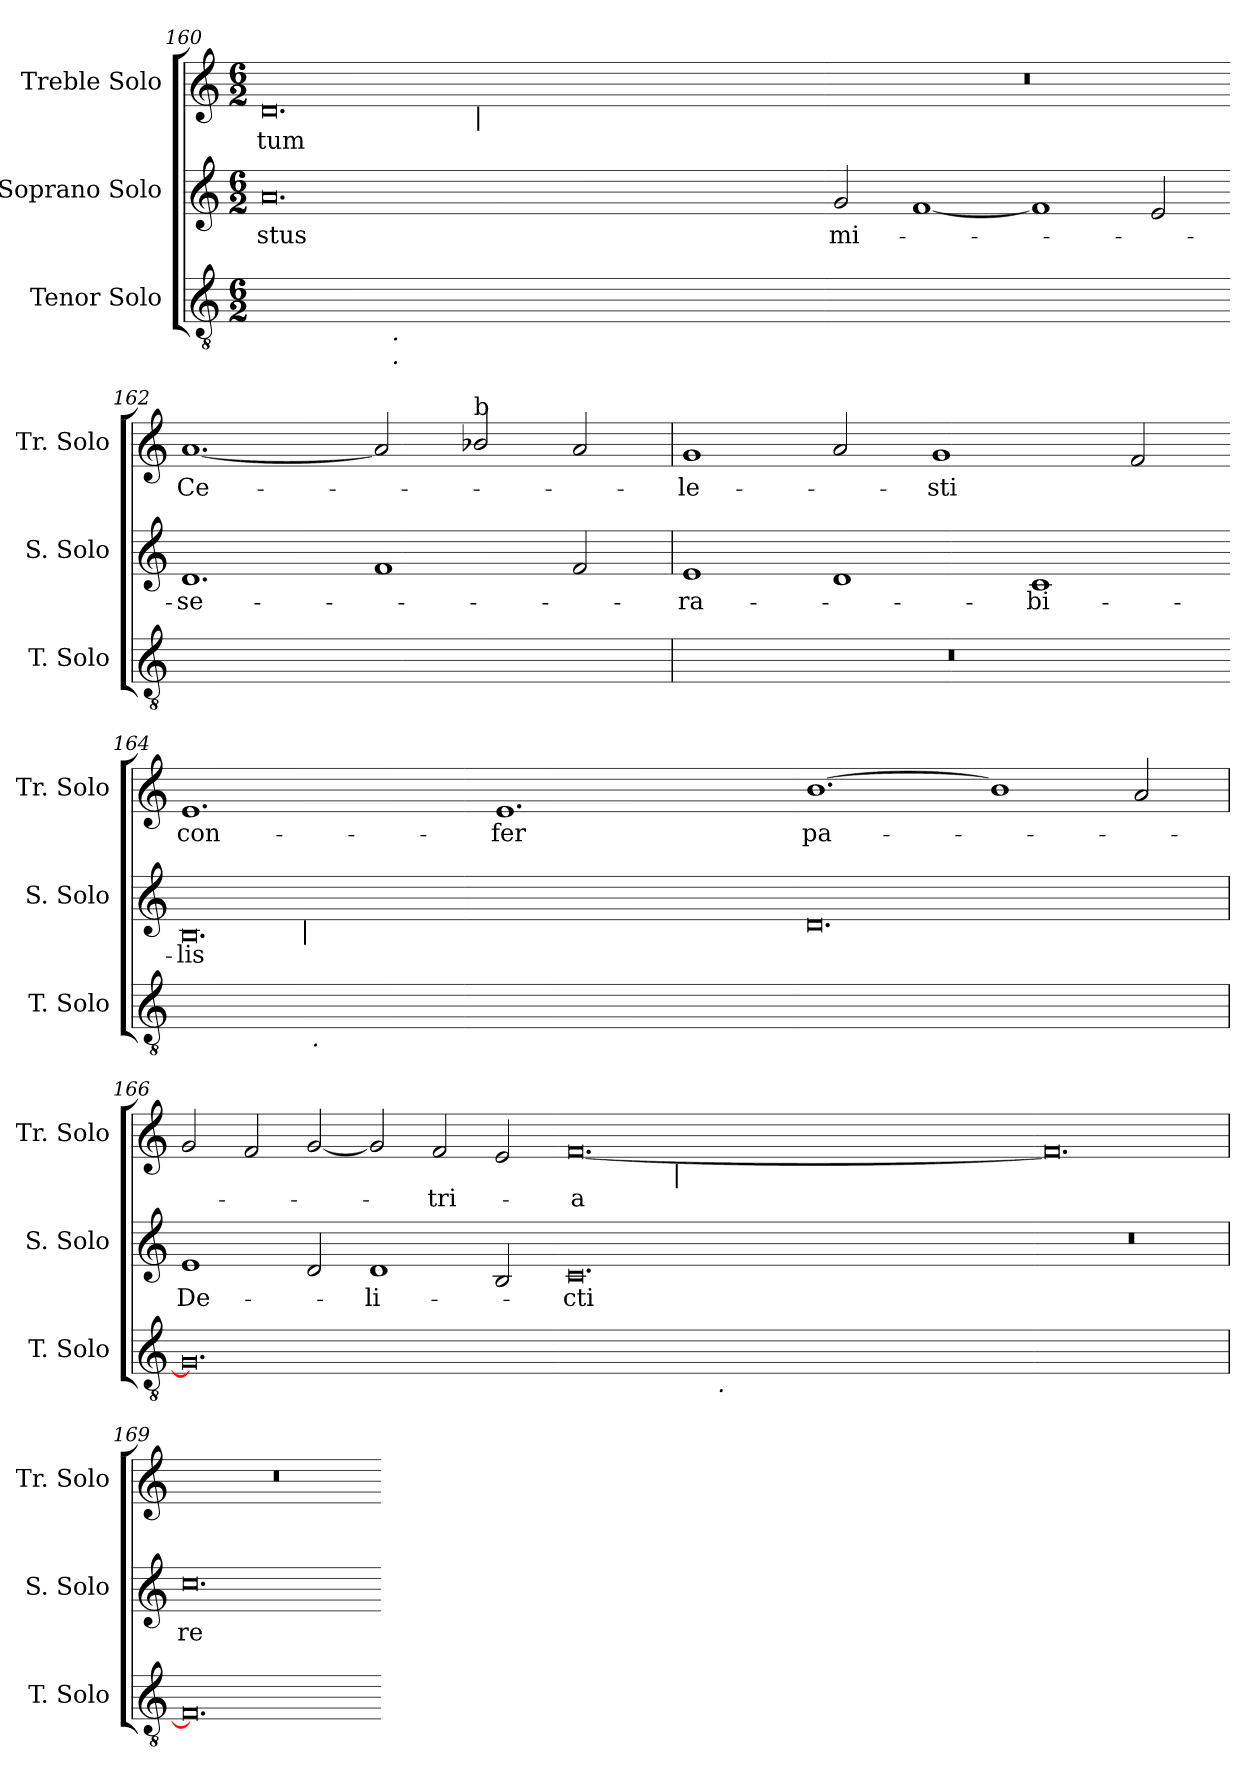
**kern	**kern	**text	**kern	**text
*part3	*part2	*part2	*part1	*part1
*staff3	*staff2	*staff2	*staff1	*staff1
*I"Tenor Solo	*I"Soprano Solo	*	*I"Treble Solo	*
*I'T. Solo	*I'S. Solo	*	*I'Tr. Solo	*
*clefGv2	*clefG2	*	*clefG2	*
*ITrd7c12	*	*	*	*
*k[]	*k[]	*	*k[]	*
*C:	*C:	*	*C:	*
*M6/2	*M6/2	*	*M6/2	*
=160	=160	=160	=160	=160
!	!	!LO:LY:b:color=#000000	!	!
!	!	!	!	!LO:LY:b:color=#000000
*^	*	*	*^	*
[<0.DDiyy	2ryy	0.ai	-stus	0.di	2ryy	-tum
.	16ryy	.	.	.	4ryy	.
.	32ryy	.	.	.	.	.
.	64...ryy	.	.	.	.	.
!	!LO:TX:b:i:t=.	!	!	!	!	!
!	!LO:TX:b:i:t=.	!	!	!	!	!
.	1ryy	.	.	.	.	.
.	.	.	.	.	8ryy	.
.	.	.	.	.	32ryy	.
!	!	!	!	!	!LO:TX:b:i:t=|	!
.	.	.	.	.	1ryy	.
.	1ryy	.	.	.	.	.
.	.	.	.	.	1ryy	.
.	4ryy	.	.	.	.	.
.	8ryy	.	.	.	.	.
.	.	.	.	.	16.ryy	.
.	512ryy	.	.	.	.	.
*v	*v	*	*	*v	*v	*
=161-	=161-	=161-	=161-	=161-
*^	*	*	*^	*
!	!	!	!LO:LY:b:color=#000000	!LO:N:vis=1	!	!
*v	*v	*	*	*v	*v	*
0.DDiyy_<	2gi/	mi-	0.r	.
.	[<1fi	.	.	.
.	1fi]	.	.	.
.	2ei/	.	.	.
=162-	=162-	=162-	=162-	=162-
!	!	!LO:LY:b:color=#000000	!	!
!	!	!	!	!LO:LY:b:color=#000000
0.DDiyy]	1.di	-se-	[<1.ai	Ce-
.	1fi	.	2ai/]	.
!	!	!	!LO:TX:a:t=b	!
.	.	.	2b-i/	.
.	2fi/	.	2ai/	.
!!LO:LB:g=z
=163	=163	=163	=163	=163
!LO:N:vis=1	!	!	!	!
!	!	!LO:LY:b:color=#000000	!	!
!	!	!	!	!LO:LY:b:color=#000000
0.r	1ei	-ra-	1gi	-le-
.	1di	.	2ai/	.
!	!	!	!	!LO:LY:b:color=#000000
.	.	.	1gi	-sti
!	!	!LO:LY:b:color=#000000	!	!
.	1ci	-bi-	.	.
.	.	.	2fi/	.
=164-	=164-	=164-	=164-	=164-
!	!	!LO:LY:b:color=#000000	!	!
!	!	!	!	!LO:LY:b:color=#000000
*^	*^	*	*	*
[<0.GGiyy	4ryy	0.Bi	4ryy	-lis	1.ei	con-
.	8ryy	.	8ryy	.	.	.
.	32ryy	.	64..ryy	.	.	.
!	!	!	!LO:TX:b:i:t=|	!	!	!
.	.	.	1ryy	.	.	.
.	256.ryy	.	.	.	.	.
!	!LO:TX:b:i:t=.	!	!	!	!	!
.	1ryy	.	.	.	.	.
.	.	.	1ryy	.	.	.
.	1ryy	.	.	.	.	.
!	!	!	!	!	!	!LO:LY:b:color=#000000
.	.	.	.	.	1.ei	-fer
.	.	.	2ryy	.	.	.
.	2ryy	.	.	.	.	.
.	.	.	16ryy	.	.	.
.	16ryy	.	.	.	.	.
.	.	.	32ryy	.	.	.
.	64ryy	.	.	.	.	.
.	128ryy	.	.	.	.	.
.	.	.	256ryy	.	.	.
.	512ryy	.	.	.	.	.
*v	*v	*	*	*	*	*
*	*v	*v	*	*	*
=165-	=165-	=165-	=165-	=165-
*^	*^	*	*	*
!	!	!	!	!	!	!LO:LY:b:color=#000000
*v	*v	*	*	*	*	*
*	*v	*v	*	*	*
0.GGiyy_<	0.di	.	[<1.bi	pa-
.	.	.	1bi]	.
.	.	.	2ai/	.
=166	=166	=166	=166	=166
!	!	!LO:LY:b:color=#000000	!	!
0.GGi]	1ei	De-	2gi/	.
.	.	.	2fi/	.
.	2di/	.	[<2gi/	.
!	!	!LO:LY:b:color=#000000	!	!
.	1di	-li-	2gi/]	.
!	!	!	!	!LO:LY:b:color=#000000
.	.	.	2fi/	-tri-
.	2Bi/	.	2ei/	.
=167-	=167-	=167-	=167-	=167-
!	!	!LO:LY:b:color=#000000	!	!
!	!	!	!	!LO:LY:b:color=#000000
*^	*	*	*^	*
([<0.FFiyy	2ryy	0.ci	-cti	[<0.fi	4ryy	-a
.	.	.	.	.	8ryy	.
.	.	.	.	.	16ryy	.
.	.	.	.	.	32ryy	.
.	.	.	.	.	128ryy	.
.	.	.	.	.	512.ryy	.
!	!	!	!	!	!LO:TX:b:i:t=|	!
.	.	.	.	.	1ryy	.
.	8ryy	.	.	.	.	.
.	64ryy	.	.	.	.	.
.	1024ryy	.	.	.	.	.
!	!LO:TX:b:i:t=.	!	!	!	!	!
.	1ryy	.	.	.	.	.
.	.	.	.	.	1ryy	.
.	1ryy	.	.	.	.	.
.	.	.	.	.	2ryy	.
.	4ryy	.	.	.	.	.
.	16ryy	.	.	.	.	.
.	32ryy	.	.	.	.	.
.	.	.	.	.	64ryy	.
.	128...ryy	.	.	.	.	.
.	.	.	.	.	256ryy	.
.	.	.	.	.	1024ryy	.
=168-	=168-	=168-	=168-	=168-	=168-	=168-
!	!	!LO:N:vis=1	!	!	!	!
*v	*v	*	*	*v	*v	*
0.FFiyy_<)	0.r	.	0.fi]	.
!!LO:LB:g=z
=169	=169	=169	=169	=169
!	!	!LO:LY:b:color=#000000	!LO:N:vis=1	!
0.FFi]	0.cci	re-	0.r	.
=-	=-	=-	=-	=-
*-	*-	*-	*-	*-
